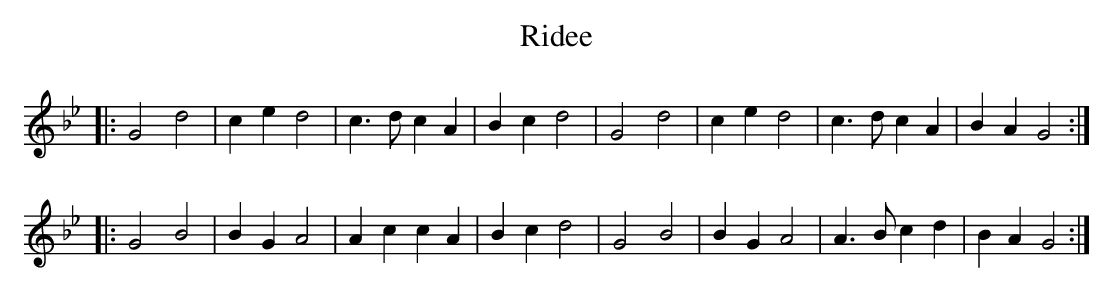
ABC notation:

X:1
T:Ridee
K:G min
|:G4 d4 |c2 e2 d4| c3 d c2 A2|B2 c2 d4|G4 d4 |c2 e2 d4| c3 d c2 A2|B2 A2 G4:|
|:G4 B4|B2G2 A4|A2 c2 c2 A2 | B2 c2 d4|G4 B4|B2G2 A4|A3 B c2 d2|B2 A2 G4:|
